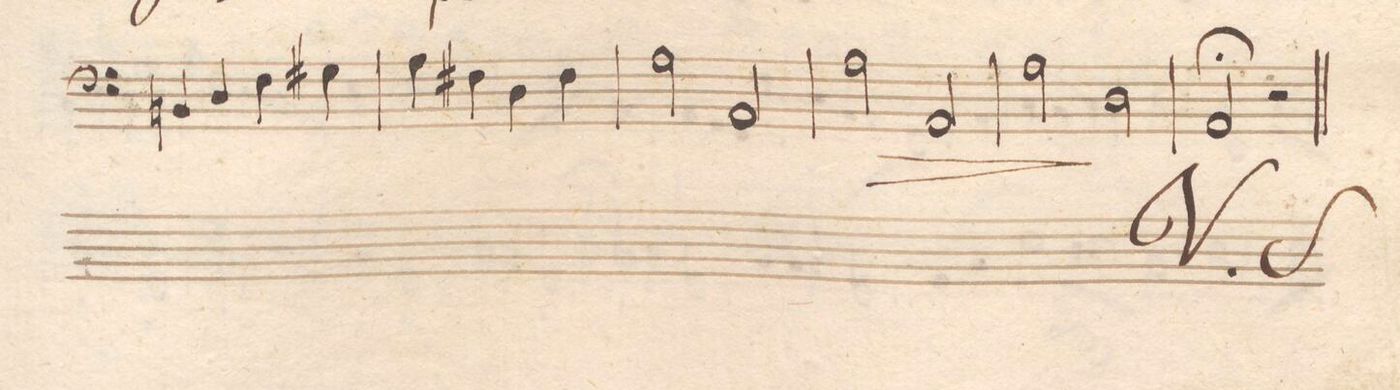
**kern	**dynam
*I"Basso e Violoncello.	*
*clefF4	*
*k[]	*
*met(c)	*
*M4/4	*
4BBn/	.
4D/	.
4F\	.
4G#X\	.
=6	=6
4A\	.
4F#X\	.
4D\	.
4F#\	.
=7	=7
2A\	.
2AA/	.
=8	=8
2A\	>
2AA/	.
=9	=9
2A\	.
2D\	]
=10	=10
2AA/;	.
2r	.
=11||	=11||
*k[f#c#]	*
*M2/2	*
*met(c|)	*
*mmet(c|)	*
*-	*-
